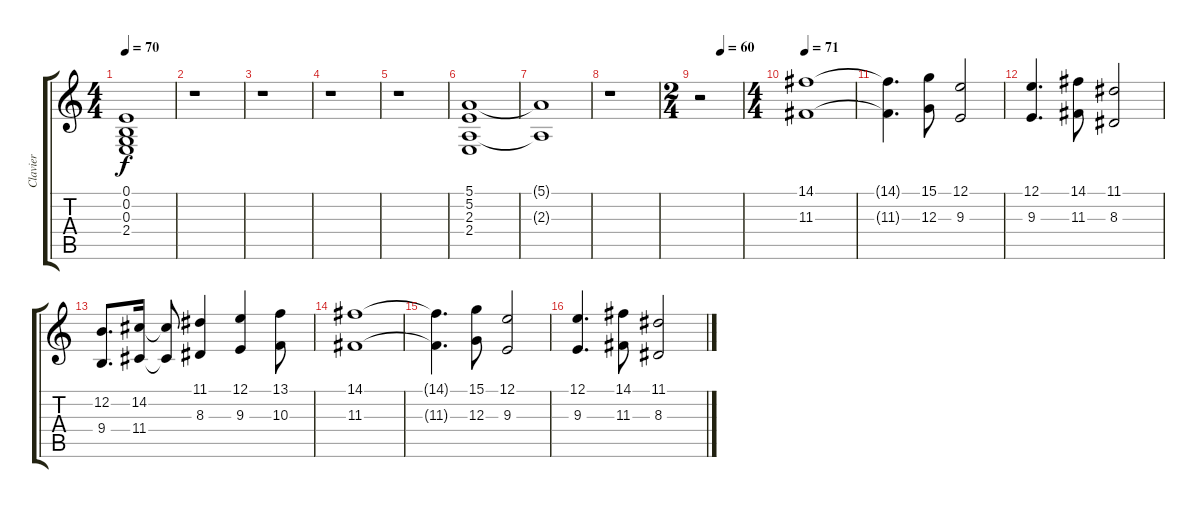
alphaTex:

\track ("Clavier" "Clavier") {instrument tremolostrings}
\staff {score tabs}
\tuning (E4 B3 G3 D3 A2 E2) {hide}
\ts (4 4)
\tempo 70
\clef g2
\ks c
(0.1{t} 0.2{t} 0.3{t} 2.4{t}).1{dy f} |
r.1 |
r.1 |
r.1 |
r.1{volume 13} |
(5.1 5.2 2.3 2.4).1{volume 7} |
(5.1{t} 2.3{t}).1{volume 0} |
r.1 |
\ts (2 4)
\tempo (60 0.5)
r.2 |
\ts (4 4)
\tempo 68
\tempo 71
(14.1 11.3).1{volume 14} |
(14.1{t} 11.3{t}).4{d} (15.1 12.3).8 (12.1 9.3).2 |
(12.1 9.3).4{d} (14.1 11.3).8 (11.1 8.3).2 |
(12.2 9.4).8{d} (14.2 11.4).16 (14.2{t} 11.4{t}).8 (11.1 8.3).4 (12.1 9.3).4 (13.1 10.3).8 |
(14.1 11.3).1 |
(14.1{t} 11.3{t}).4{d} (15.1 12.3).8 (12.1 9.3).2 |
(12.1 9.3).4{d} (14.1 11.3).8 (11.1 8.3).2
